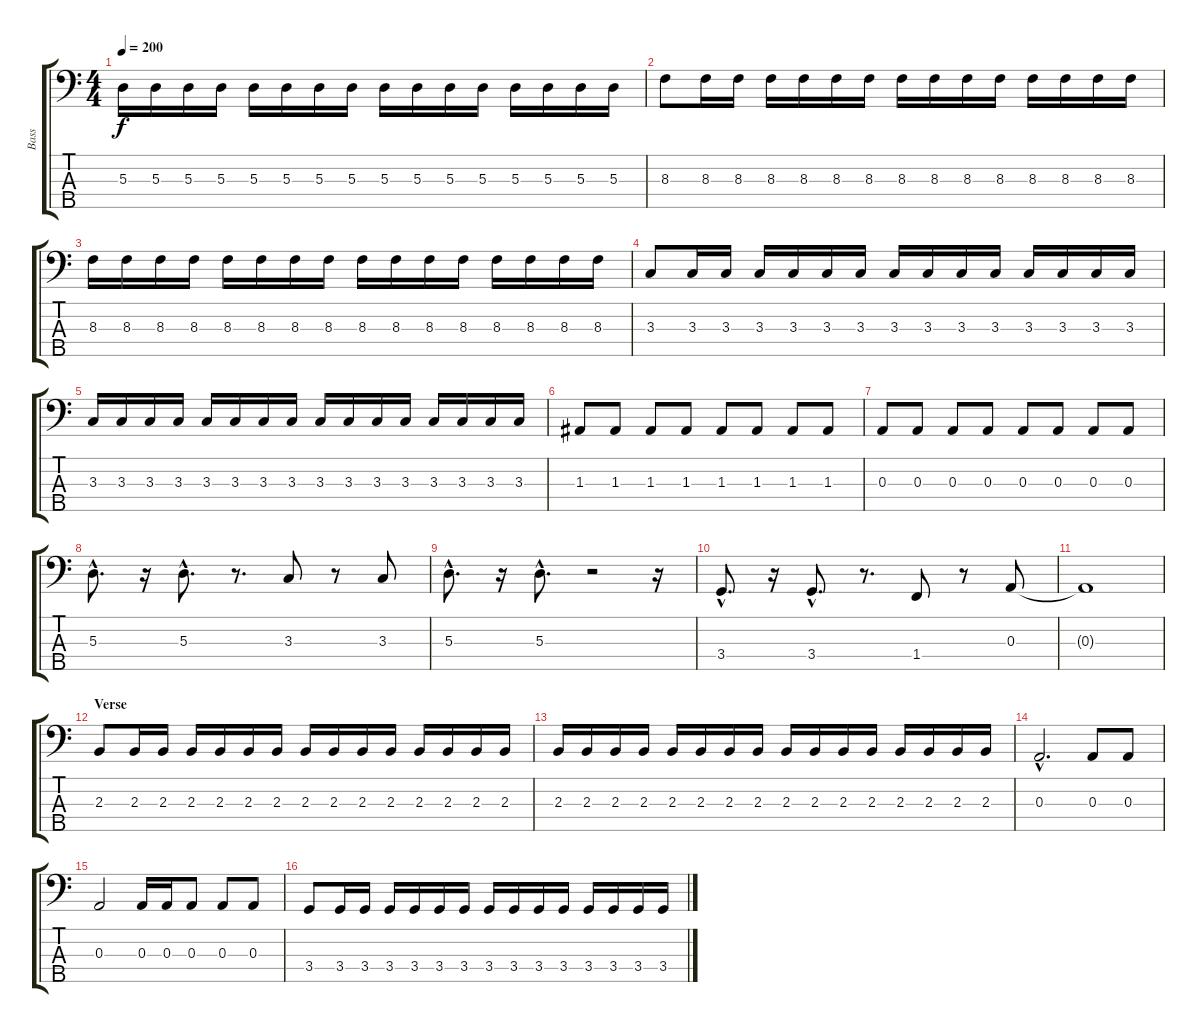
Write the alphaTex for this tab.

\track ("Bass" "Bass") {instrument electricbassfinger}
\staff {score tabs}
\tuning (G2 D2 A1 E1 B0) {hide}
\ts (4 4)
\tempo 200
\clef f4
\ks c
5.3.16{dy f} 5.3.16 5.3.16 5.3.16 5.3.16 5.3.16 5.3.16 5.3.16 5.3.16 5.3.16 5.3.16 5.3.16 5.3.16 5.3.16 5.3.16 5.3.16 |
8.3.8 8.3.16 8.3.16 8.3.16 8.3.16 8.3.16 8.3.16 8.3.16 8.3.16 8.3.16 8.3.16 8.3.16 8.3.16 8.3.16 8.3.16 |
8.3.16 8.3.16 8.3.16 8.3.16 8.3.16 8.3.16 8.3.16 8.3.16 8.3.16 8.3.16 8.3.16 8.3.16 8.3.16 8.3.16 8.3.16 8.3.16 |
3.3.8 3.3.16 3.3.16 3.3.16 3.3.16 3.3.16 3.3.16 3.3.16 3.3.16 3.3.16 3.3.16 3.3.16 3.3.16 3.3.16 3.3.16 |
3.3.16 3.3.16 3.3.16 3.3.16 3.3.16 3.3.16 3.3.16 3.3.16 3.3.16 3.3.16 3.3.16 3.3.16 3.3.16 3.3.16 3.3.16 3.3.16 |
1.3.8 1.3.8 1.3.8 1.3.8 1.3.8 1.3.8 1.3.8 1.3.8 |
0.3.8 0.3.8 0.3.8 0.3.8 0.3.8 0.3.8 0.3.8 0.3.8 |
\section ("" "")
5.3{hac}.8{d} r.16 5.3{hac}.8{d} r.8{d} 3.3.8 r.8 3.3.8 |
5.3{hac}.8{d} r.16 5.3{hac}.8{d} r.2 r.16 |
3.4{hac}.8{d} r.16 3.4{hac}.8{d} r.8{d} 1.4.8 r.8 0.3.8 |
0.3{t}.1 |
\section ("" "Verse")
2.3.8 2.3.16 2.3.16 2.3.16 2.3.16 2.3.16 2.3.16 2.3.16 2.3.16 2.3.16 2.3.16 2.3.16 2.3.16 2.3.16 2.3.16 |
2.3.16 2.3.16 2.3.16 2.3.16 2.3.16 2.3.16 2.3.16 2.3.16 2.3.16 2.3.16 2.3.16 2.3.16 2.3.16 2.3.16 2.3.16 2.3.16 |
0.3{hac}.2{d} 0.3.8 0.3.8 |
0.3.2 0.3.16 0.3.16 0.3.8 0.3.8 0.3.8 |
3.4.8 3.4.16 3.4.16 3.4.16 3.4.16 3.4.16 3.4.16 3.4.16 3.4.16 3.4.16 3.4.16 3.4.16 3.4.16 3.4.16 3.4.16
